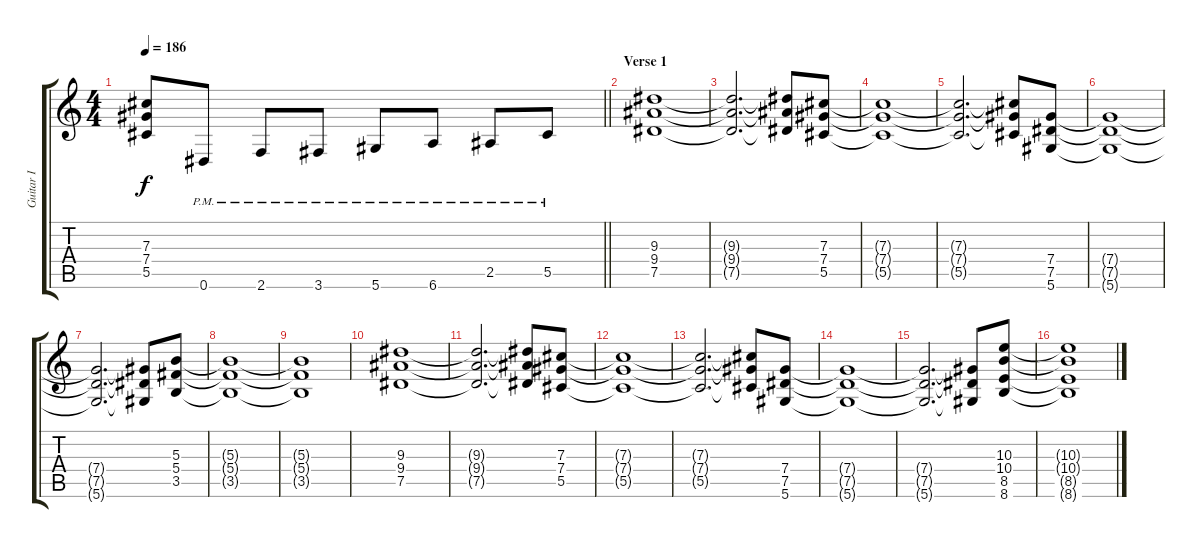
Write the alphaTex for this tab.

\track ("Guitar I" "Guitar I") {instrument distortionguitar}
\staff {score tabs}
\tuning (Eb4 Bb3 Gb3 Db3 Ab2 Eb2) {hide}
\ts (4 4)
\tempo 186
\clef g2
\barLineRight lightlight
\ks c
(7.3 7.4 5.5).8{dy f} 0.6{pm}.8 2.6{pm}.8 3.6{pm}.8 5.6{pm}.8 6.6{pm}.8 2.5{pm}.8 5.5{pm}.8 |
\section ("" "Verse 1")
(9.3 9.4 7.5).1 |
(9.3{t} 9.4{t} 7.5{t}).2{d} (9.3{t} 9.4{t} 7.5{t}).8 (7.3 7.4 5.5).8 |
(7.3{t} 7.4{t} 5.5{t}).1 |
(7.3{t} 7.4{t} 5.5{t}).2{d} (7.3{t} 7.4{t} 5.5{t}).8 (7.4 7.5 5.6).8 |
(7.4{t} 7.5{t} 5.6{t}).1 |
(7.4{t} 7.5{t} 5.6{t}).2{d} (7.4{t} 7.5{t} 5.6{t}).8 (5.3 5.4 3.5).8 |
(5.3{t} 5.4{t} 3.5{t}).1 |
(5.3{t} 5.4{t} 3.5{t}).1 |
(9.3 9.4 7.5).1 |
(9.3{t} 9.4{t} 7.5{t}).2{d} (9.3{t} 9.4{t} 7.5{t}).8 (7.3 7.4 5.5).8 |
(7.3{t} 7.4{t} 5.5{t}).1 |
(7.3{t} 7.4{t} 5.5{t}).2{d} (7.3{t} 7.4{t} 5.5{t}).8 (7.4 7.5 5.6).8 |
(7.4{t} 7.5{t} 5.6{t}).1 |
(7.4{t} 7.5{t} 5.6{t}).2{d} (7.4{t} 7.5{t} 5.6{t}).8 (10.3 10.4 8.5 8.6).8 |
(10.3{t} 10.4{t} 8.5{t} 8.6{t}).1
